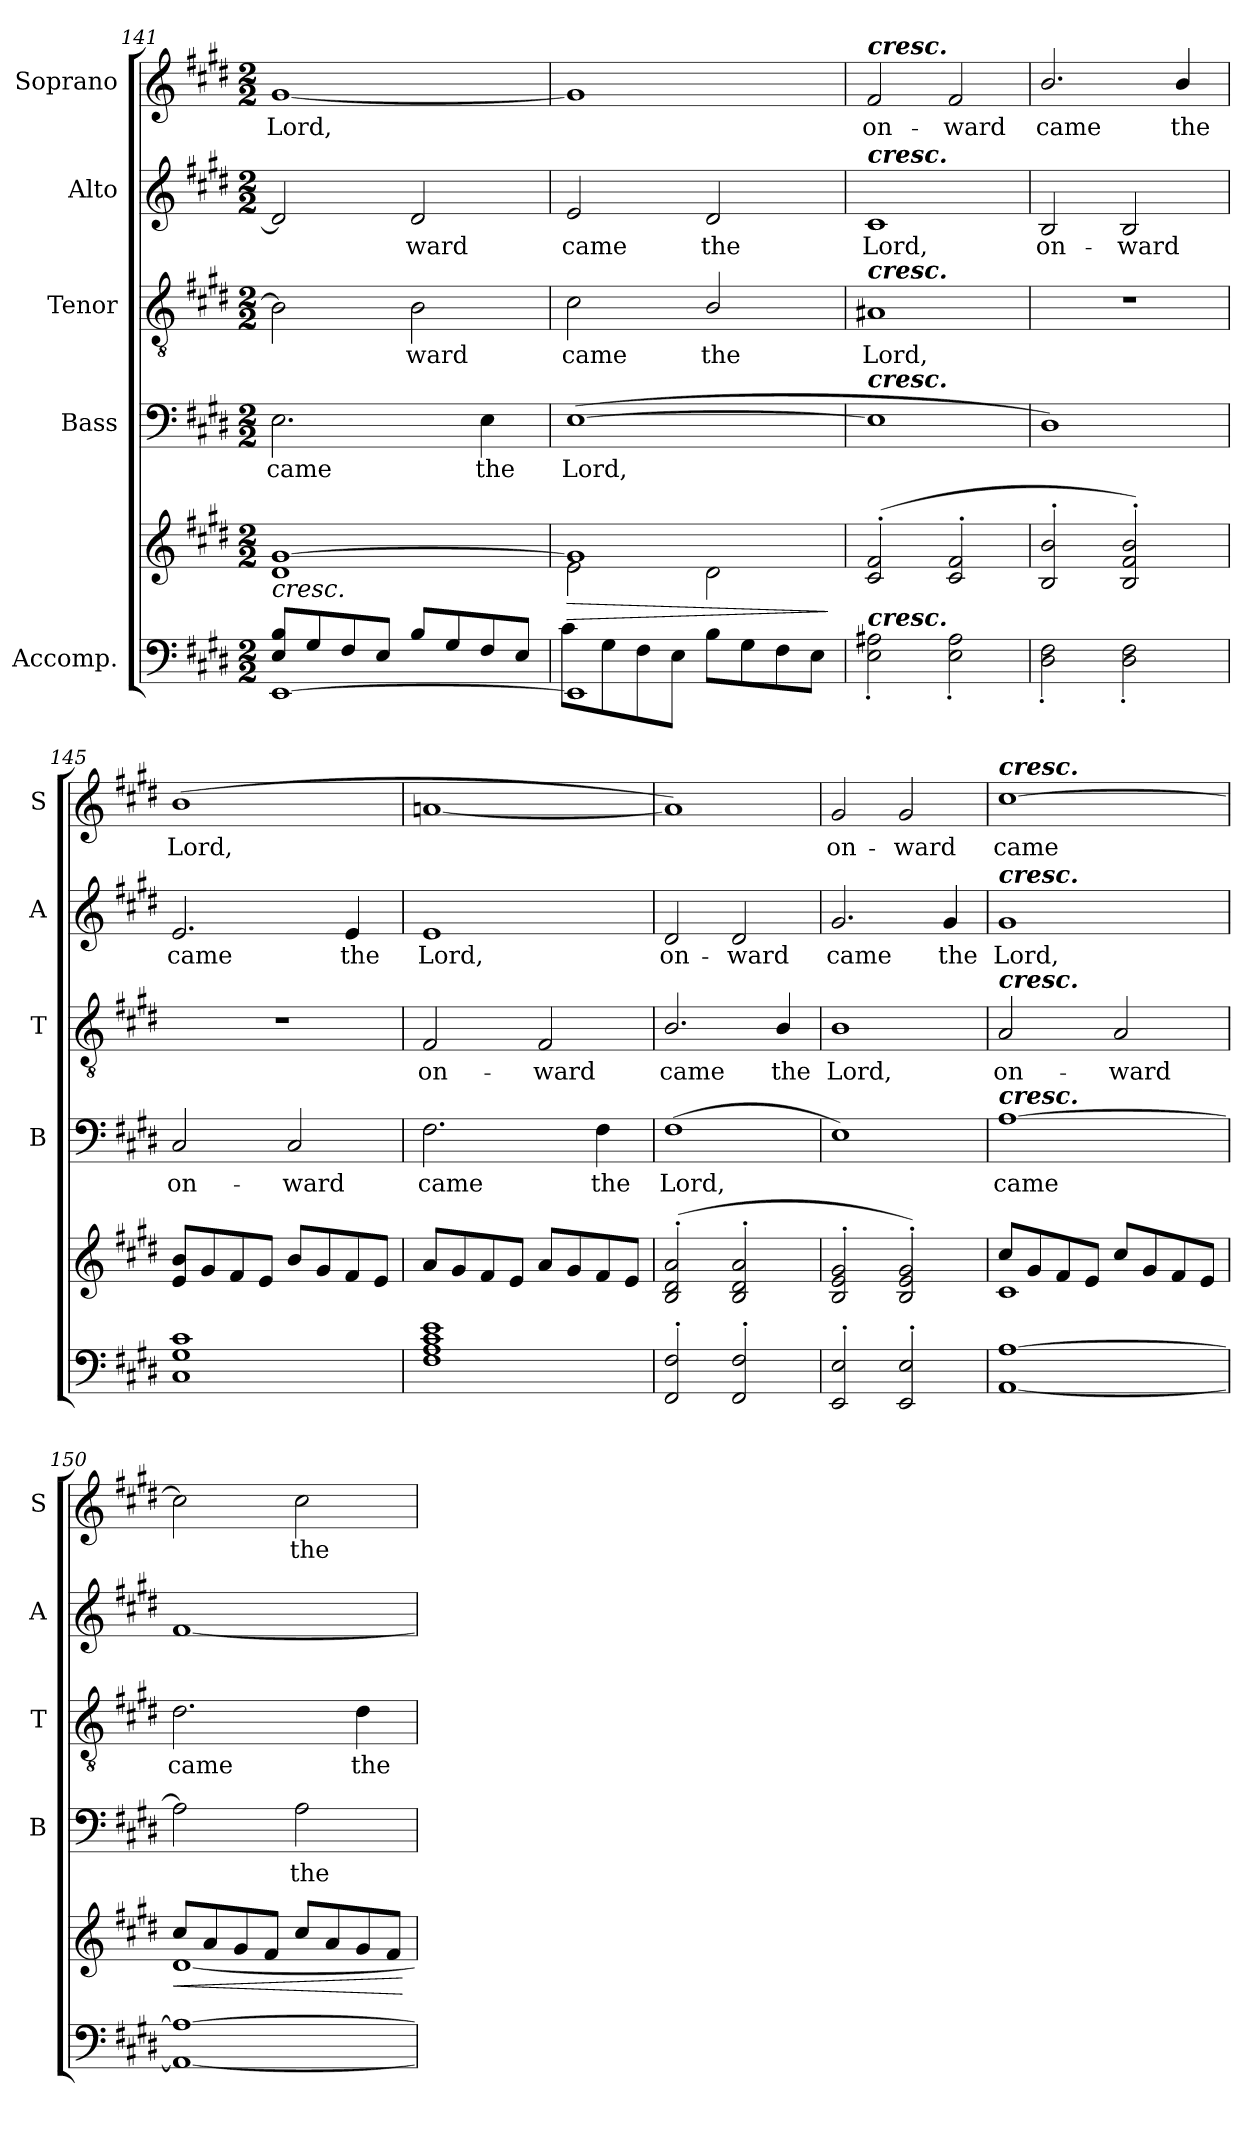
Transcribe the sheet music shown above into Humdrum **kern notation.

**kern	**kern	**dynam	**kern	**text	**kern	**text	**kern	**text	**kern	**text
*part5	*part5	*part5	*part4	*part4	*part3	*part3	*part2	*part2	*part1	*part1
*staff6	*staff5	*staff5/6	*staff4	*staff4	*staff3	*staff3	*staff2	*staff2	*staff1	*staff1
*I"Accomp.	*	*	*I"Bass	*	*I"Tenor	*	*I"Alto	*	*I"Soprano	*
*	*	*	*I'B	*	*I'T	*	*I'A	*	*I'S	*
!!LO:LB:g=z
*clefF4	*clefG2	*	*clefF4	*	*clefGv2	*	*clefG2	*	*clefG2	*
*k[f#c#g#d#]	*k[f#c#g#d#]	*	*k[f#c#g#d#]	*	*k[f#c#g#d#]	*	*k[f#c#g#d#]	*	*k[f#c#g#d#]	*
*E:	*E:	*	*E:	*	*E:	*	*E:	*	*E:	*
*M2/2	*M2/2	*	*M2/2	*	*M2/2	*	*M2/2	*	*M2/2	*
=141	=141	=141	=141	=141	=141	=141	=141	=141	=141	=141
*^	*	*	*	*	*	*	*	*	*	*
!	!	!	!LO:HP:b	!	!LO:LY:b	!	!	!	!	!	!LO:LY:b
*	*	*^	*	*	*	*	*	*	*	*	*
[>1EE	8E/ 8B/L	[>1g#	1d#	<	2.E\	came	2B\]	.	2d#/]	.	[1g#	Lord,
.	8G#/	.	.	.	.	.	.	.	.	.	.	.
.	8F#/	.	.	.	.	.	.	.	.	.	.	.
.	8E/J	.	.	.	.	.	.	.	.	.	.	.
!	!	!	!	!	!	!	!	!LO:LY:b	!	!LO:LY:b	!	!
.	8B/L	.	.	.	.	.	2B\	ward	2d#/	ward	.	.
.	8G#/	.	.	.	.	.	.	.	.	.	.	.
!	!	!	!	!	!	!LO:LY:b	!	!	!	!	!	!
.	8F#/	.	.	.	4E\	the	.	.	.	.	.	.
.	8E/J	.	.	.	.	.	.	.	.	.	.	.
=142	=142	=142	=142	=142	=142	=142	=142	=142	=142	=142	=142	=142
!	!	!	!	!LO:HP:b	!	!LO:LY:b	!	!LO:LY:b	!	!LO:LY:b	!	!
1EE]	8c#\L	1g#]	2e\	>	(>[1E	Lord,	2c#\	came	2e/	came	1g#]	.
.	8G#\	.	.	.	.	.	.	.	.	.	.	.
.	8F#\	.	.	.	.	.	.	.	.	.	.	.
.	8E\J	.	.	.	.	.	.	.	.	.	.	.
!	!	!	!	!	!	!	!	!LO:LY:b	!	!LO:LY:b	!	!
.	8B\L	.	2d#\	[	.	.	2B/	the	2d#/	the	.	.
.	8G#\	.	.	.	.	.	.	.	.	.	.	.
.	8F#\	.	.	.	.	.	.	.	.	.	.	.
.	8E\J	.	.	.	.	.	.	.	.	.	.	.
*v	*v	*	*	*	*	*	*	*	*	*	*	*
*	*v	*v	*	*	*	*	*	*	*	*	*
.	.	]	.	.	.	.	.	.	.	.
=143	=143	=143	=143	=143	=143	=143	=143	=143	=143	=143
*^	*^	*	*	*	*	*	*	*	*	*
!	!	!	!	!	!	!	!	!	!	!	!LO:TX:a:Bi:t=cresc.	!
!	!	!	!	!	!	!	!	!	!LO:TX:a:Bi:t=cresc.	!	!	!
!	!	!	!	!	!	!	!LO:TX:a:Bi:t=cresc.	!	!	!	!	!
!	!	!	!	!	!LO:TX:a:Bi:t=cresc.	!	!	!	!	!	!	!
!LO:TX:a:Bi:t=cresc.	!	!	!	!	!	!	!	!	!	!	!	!
!	!	!	!	!	!	!	!	!LO:LY:b	!	!LO:LY:b	!	!LO:LY:b
1ryy	2E\'> 2A#X\'>	(>2c#/'< 2f#/'<	1ryy	.	1E]	.	1A#X	Lord,	1c#	Lord,	2f#/	on-
!	!	!	!	!	!	!	!	!	!	!	!	!LO:LY:b
.	2E\'> 2A#\'>	2c#/'< 2f#/'<	.	.	.	.	.	.	.	.	2f#/	-ward
=144	=144	=144	=144	=144	=144	=144	=144	=144	=144	=144	=144	=144
!	!	!	!	!	!	!	!	!	!	!LO:LY:b	!	!LO:LY:b
1ryy	2D#\'> 2F#\'>	2B/'< 2b/'<	1ryy	.	1D#)	.	1r	.	2B/	on-	2.b/	came
!	!	!	!	!	!	!	!	!	!	!LO:LY:b	!	!
.	2D#\'> 2F#\'>	2B/'< 2f#/'< 2b/'<)	.	.	.	.	.	.	2B/	-ward	.	.
!	!	!	!	!	!	!	!	!	!	!	!	!LO:LY:b
.	.	.	.	.	.	.	.	.	.	.	4b/	the
=145	=145	=145	=145	=145	=145	=145	=145	=145	=145	=145	=145	=145
!	!	!	!	!	!	!LO:LY:b	!	!	!	!LO:LY:b	!	!LO:LY:b
1C# 1G# 1c#	1ryy	8e/ 8b/L	1ryy	.	2C#/	on-	1r	.	2.e/	came	(<1b	Lord,
.	.	8g#/	.	.	.	.	.	.	.	.	.	.
.	.	8f#/	.	.	.	.	.	.	.	.	.	.
.	.	8e/J	.	.	.	.	.	.	.	.	.	.
!	!	!	!	!	!	!LO:LY:b	!	!	!	!	!	!
.	.	8b/L	.	.	2C#/	-ward	.	.	.	.	.	.
.	.	8g#/	.	.	.	.	.	.	.	.	.	.
!	!	!	!	!	!	!	!	!	!	!LO:LY:b	!	!
.	.	8f#/	.	.	.	.	.	.	4e/	the	.	.
.	.	8e/J	.	.	.	.	.	.	.	.	.	.
=146	=146	=146	=146	=146	=146	=146	=146	=146	=146	=146	=146	=146
!	!	!	!	!	!	!LO:LY:b	!	!LO:LY:b	!	!LO:LY:b	!	!
1F# 1A 1c# 1e	1ryy	8a/L	1ryy	.	2.F#\	came	2F#/	on-	1e	Lord,	[1ani	.
.	.	8g#/	.	.	.	.	.	.	.	.	.	.
.	.	8f#/	.	.	.	.	.	.	.	.	.	.
.	.	8e/J	.	.	.	.	.	.	.	.	.	.
!	!	!	!	!	!	!	!	!LO:LY:b	!	!	!	!
.	.	8a/L	.	.	.	.	2F#/	-ward	.	.	.	.
.	.	8g#/	.	.	.	.	.	.	.	.	.	.
!	!	!	!	!	!	!LO:LY:b	!	!	!	!	!	!
.	.	8f#/	.	.	4F#\	the	.	.	.	.	.	.
.	.	8e/J	.	.	.	.	.	.	.	.	.	.
=147	=147	=147	=147	=147	=147	=147	=147	=147	=147	=147	=147	=147
!	!	!	!	!	!	!LO:LY:b	!	!LO:LY:b	!	!LO:LY:b	!	!
2FF#/'< 2F#/'<	1ryy	(>2B/'< 2d#/'< 2a/'<	1ryy	.	(>1F#	Lord,	2.B/	came	2d#/	on-	1a])	.
!	!	!	!	!	!	!	!	!	!	!LO:LY:b	!	!
2FF#/'< 2F#/'<	.	2B/'< 2d#/'< 2a/'<	.	.	.	.	.	.	2d#/	-ward	.	.
!	!	!	!	!	!	!	!	!LO:LY:b	!	!	!	!
.	.	.	.	.	.	.	4B/	the	.	.	.	.
=148	=148	=148	=148	=148	=148	=148	=148	=148	=148	=148	=148	=148
!	!	!	!	!	!	!	!	!LO:LY:b	!	!LO:LY:b	!	!LO:LY:b
2EE/'< 2E/'<	1ryy	2B/'< 2e/'< 2g#/'<	1ryy	.	1E)	.	1B	Lord,	2.g#/	came	2g#/	on-
!	!	!	!	!	!	!	!	!	!	!	!	!LO:LY:b
2EE/'< 2E/'<	.	2B/'< 2e/'< 2g#/'<)	.	.	.	.	.	.	.	.	2g#/	-ward
!	!	!	!	!	!	!	!	!	!	!LO:LY:b	!	!
.	.	.	.	.	.	.	.	.	4g#/	the	.	.
*v	*v	*	*	*	*	*	*	*	*	*	*	*
!!LO:LB:g=z
=149	=149	=149	=149	=149	=149	=149	=149	=149	=149	=149	=149
!	!	!	!	!	!	!	!	!	!	!LO:TX:a:Bi:t=cresc.	!
!	!	!	!	!	!	!	!	!LO:TX:a:Bi:t=cresc.	!	!	!
!	!	!	!	!	!	!LO:TX:a:Bi:t=cresc.	!	!	!	!	!
!	!	!	!	!LO:TX:a:Bi:t=cresc.	!	!	!	!	!	!	!
!	!	!	!	!	!LO:LY:b	!	!LO:LY:b	!	!LO:LY:b	!	!LO:LY:b
[1AA [1A	8cc#/L	1c#	.	[1A	came	2A/	on-	1g#	Lord,	[1cc#	came
.	8g#/	.	.	.	.	.	.	.	.	.	.
.	8f#/	.	.	.	.	.	.	.	.	.	.
.	8e/J	.	.	.	.	.	.	.	.	.	.
!	!	!	!	!	!	!	!LO:LY:b	!	!	!	!
.	8cc#/L	.	.	.	.	2A/	-ward	.	.	.	.
.	8g#/	.	.	.	.	.	.	.	.	.	.
.	8f#/	.	.	.	.	.	.	.	.	.	.
.	8e/J	.	.	.	.	.	.	.	.	.	.
=150	=150	=150	=150	=150	=150	=150	=150	=150	=150	=150	=150
!	!	!	!LO:HP:b	!	!	!	!LO:LY:b	!	!	!	!
1AA_ 1A_	8cc#/L	[<1d#	<	2A\]	.	2.d#\	came	[1f#	.	2cc#\]	.
.	8a/	.	.	.	.	.	.	.	.	.	.
.	8g#/	.	.	.	.	.	.	.	.	.	.
.	8f#/J	.	.	.	.	.	.	.	.	.	.
!	!	!	!	!	!LO:LY:b	!	!	!	!	!	!LO:LY:b
.	8cc#/L	.	.	2A\	the	.	.	.	.	2cc#\	the
.	8a/	.	.	.	.	.	.	.	.	.	.
!	!	!	!	!	!	!	!LO:LY:b	!	!	!	!
.	8g#/	.	.	.	.	4d#\	the	.	.	.	.
.	8f#/J	.	.	.	.	.	.	.	.	.	.
*	*v	*v	*	*	*	*	*	*	*	*	*
.	.	[	.	.	.	.	.	.	.	.
=	=	=	=	=	=	=	=	=	=	=
*-	*-	*-	*-	*-	*-	*-	*-	*-	*-	*-
